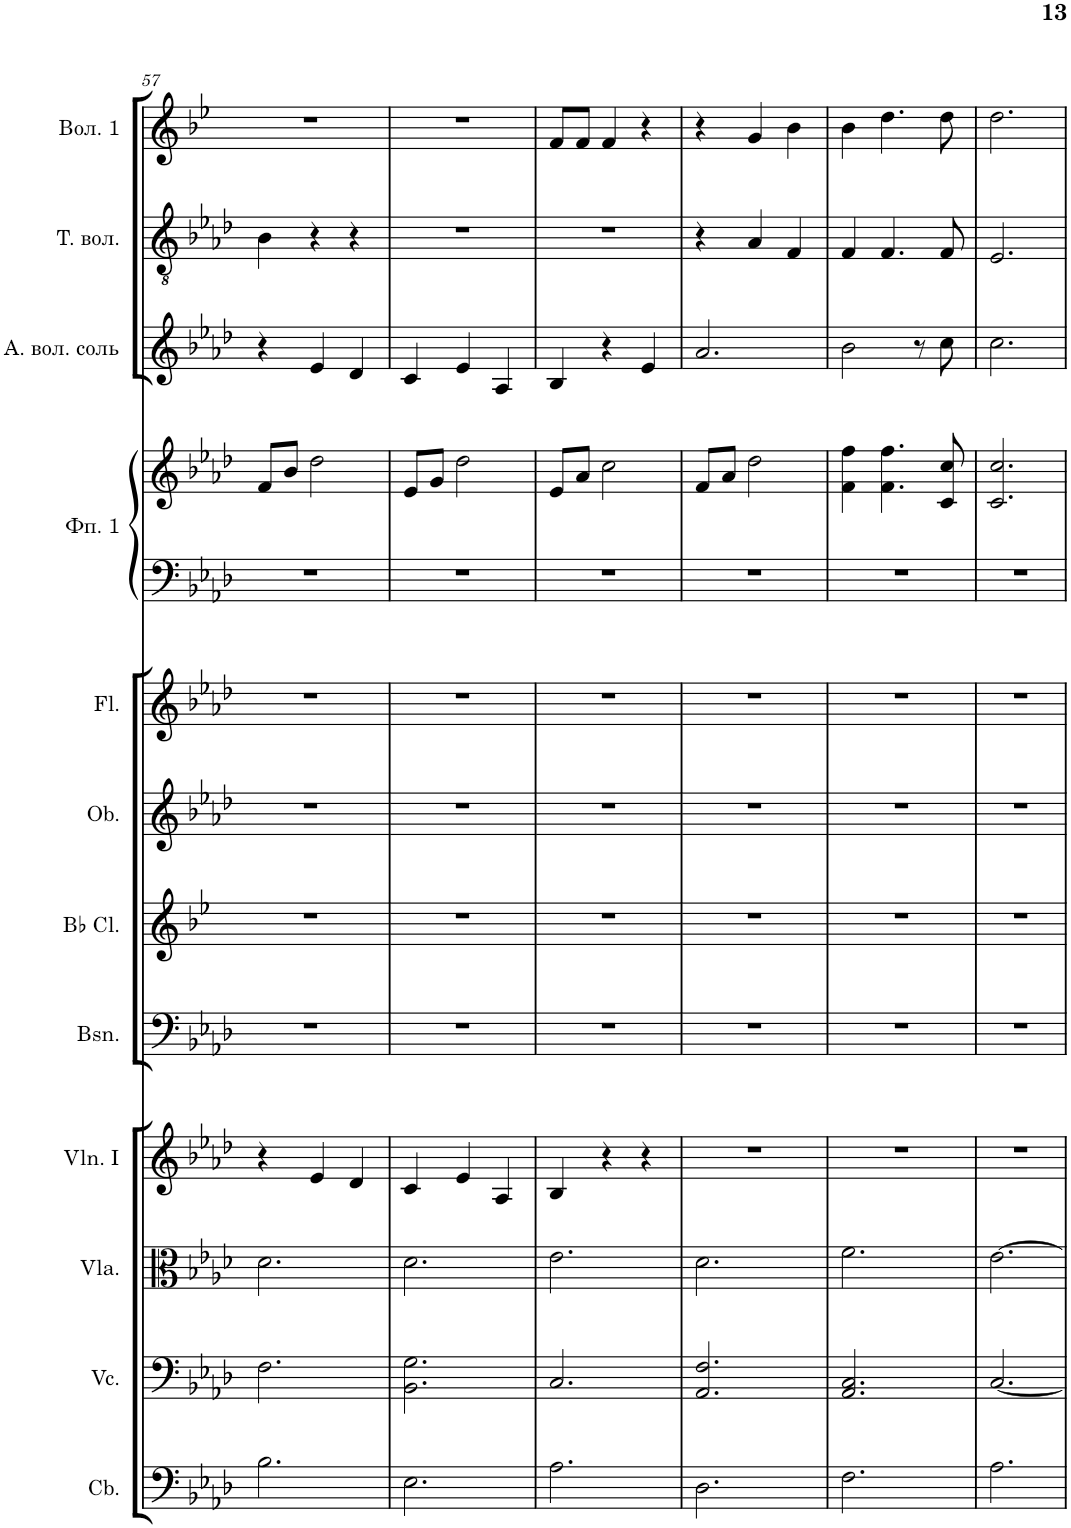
**kern	**kern	**kern	**kern	**kern	**kern	**kern	**kern	**kern	**kern	**kern	**kern	**kern
*part12	*part11	*part10	*part9	*part8	*part7	*part6	*part5	*part4	*part4	*part3	*part2	*part1
*staff13	*staff12	*staff11	*staff10	*staff9	*staff8	*staff7	*staff6	*staff5	*staff4	*staff3	*staff2	*staff1
*I"Contrabasses	*I"Violoncellos	*I"Violas	*I"Violins I	*I"Bassoons	*I"Clarinets in Bb	*I"Oboes	*I"Flutes	*I"Фортепиано 1	*	*I"Альтовая волынка соль	*I"Теноровая волынка	*I"Волынка 1
*I'Cb.	*I'Vc.	*I'Vla.	*I'Vln. I	*I'Bsn.	*	*I'Ob.	*I'Fl.	*	*	*	*	*
!!LO:PB:g=z
*clefF4	*clefF4	*clefC3	*clefG2	*clefF4	*clefG2	*clefG2	*clefG2	*clefF4	*clefG2	*clefG2	*clefGv2	*clefG2
*Trd7c12	*	*	*	*	*Trd1c2	*	*	*	*	*Trd12c21	*Trd12c21	*Trd1c2
*k[b-e-a-d-]	*k[b-e-a-d-]	*k[b-e-a-d-]	*k[b-e-a-d-]	*k[b-e-a-d-]	*k[b-e-]	*k[b-e-a-d-]	*k[b-e-a-d-]	*k[b-e-a-d-]	*k[b-e-a-d-]	*k[b-e-a-d-]	*k[b-e-a-d-]	*k[b-e-]
*M3/4	*M3/4	*M3/4	*M3/4	*M3/4	*M3/4	*M3/4	*M3/4	*M3/4	*M3/4	*M3/4	*M3/4	*M3/4
=57	=57	=57	=57	=57	=57	=57	=57	=57	=57	=57	=57	=57
2.B-\	2.F\	2.d-\	4r	2.r	2.r	2.r	2.r	2.r	8f/L	4r	4B-\	2.r
.	.	.	.	.	.	.	.	.	8b-/J	.	.	.
.	.	.	4e-/	.	.	.	.	.	2dd-\	4e-/	4r	.
.	.	.	4d-/	.	.	.	.	.	.	4d-/	4r	.
=58	=58	=58	=58	=58	=58	=58	=58	=58	=58	=58	=58	=58
2.E-\	2.BB-\ 2.G\	2.d-\	4c/	2.r	2.r	2.r	2.r	2.r	8e-/L	4c/	2.r	2.r
.	.	.	.	.	.	.	.	.	8g/J	.	.	.
.	.	.	4e-/	.	.	.	.	.	2dd-\	4e-/	.	.
.	.	.	4A-/	.	.	.	.	.	.	4A-/	.	.
=59	=59	=59	=59	=59	=59	=59	=59	=59	=59	=59	=59	=59
2.A-\	2.C/	2.e-\	4B-/	2.r	2.r	2.r	2.r	2.r	8e-/L	4B-/	2.r	8f/L
.	.	.	.	.	.	.	.	.	8a-/J	.	.	8f/J
.	.	.	4r	.	.	.	.	.	2cc\	4r	.	4f/
.	.	.	4r	.	.	.	.	.	.	4e-/	.	4r
=60	=60	=60	=60	=60	=60	=60	=60	=60	=60	=60	=60	=60
2.D-\	2.AA-/ 2.F/	2.d-\	2.r	2.r	2.r	2.r	2.r	2.r	8f/L	2.a-/	4r	4r
.	.	.	.	.	.	.	.	.	8a-/J	.	.	.
.	.	.	.	.	.	.	.	.	2dd-\	.	4A-/	4g/
.	.	.	.	.	.	.	.	.	.	.	4F/	4b-\
=61	=61	=61	=61	=61	=61	=61	=61	=61	=61	=61	=61	=61
2.F\	2.AA-/ 2.C/	2.f\	2.r	2.r	2.r	2.r	2.r	2.r	4f\ 4ff\	2b-\	4F/	4b-\
.	.	.	.	.	.	.	.	.	4.f\ 4.ff\	.	4.F/	4.dd\
.	.	.	.	.	.	.	.	.	.	8r	.	.
.	.	.	.	.	.	.	.	.	8c/ 8cc/	8cc\	8F/	8dd\
=62	=62	=62	=62	=62	=62	=62	=62	=62	=62	=62	=62	=62
2.A-\	[2.C/	[2.e-\	2.r	2.r	2.r	2.r	2.r	2.r	2.c/ 2.cc/	2.cc\	2.E-/	2.dd\
=	=	=	=	=	=	=	=	=	=	=	=	=
*-	*-	*-	*-	*-	*-	*-	*-	*-	*-	*-	*-	*-
